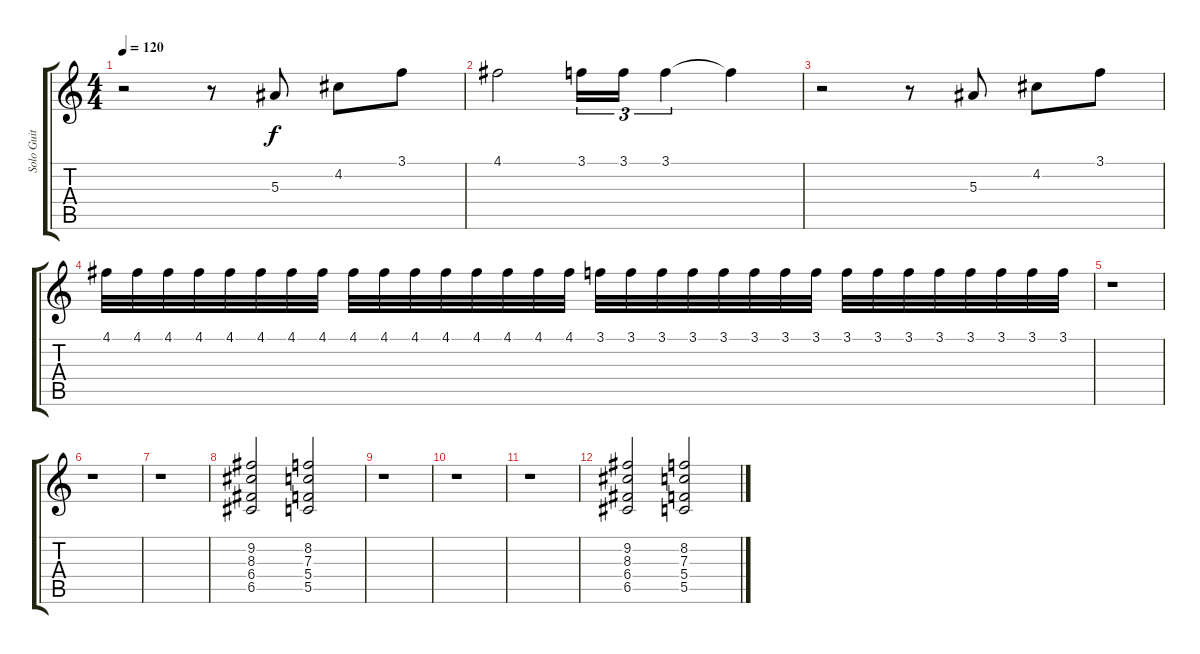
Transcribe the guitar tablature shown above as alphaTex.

\track ("Solo Guit" "Solo Guit") {instrument distortionguitar}
\staff {score tabs}
\tuning (D4 A3 F3 C3 G2 D2) {hide}
\ts (4 4)
\tempo 120
\clef g2
\ks c
r.2{dy f instrument distortionguitar} r.8 5.3.8 4.2.8 3.1.8 |
4.1.2 3.1.16{tu (3 2)} 3.1.16{tu (3 2)} 3.1.4{tu (3 2)} 3.1{t}.4 |
r.2 r.8 5.3.8 4.2.8 3.1.8 |
4.1.32 4.1.32 4.1.32 4.1.32 4.1.32 4.1.32 4.1.32 4.1.32 4.1.32 4.1.32 4.1.32 4.1.32 4.1.32 4.1.32 4.1.32 4.1.32 3.1.32 3.1.32 3.1.32 3.1.32 3.1.32 3.1.32 3.1.32 3.1.32 3.1.32 3.1.32 3.1.32 3.1.32 3.1.32 3.1.32 3.1.32 3.1.32 |
r.1 |
r.1 |
r.1 |
(9.2 8.3 6.4 6.5).2 (8.2 7.3 5.4 5.5).2 |
r.1 |
r.1 |
r.1 |
(9.2 8.3 6.4 6.5).2 (8.2 7.3 5.4 5.5).2
